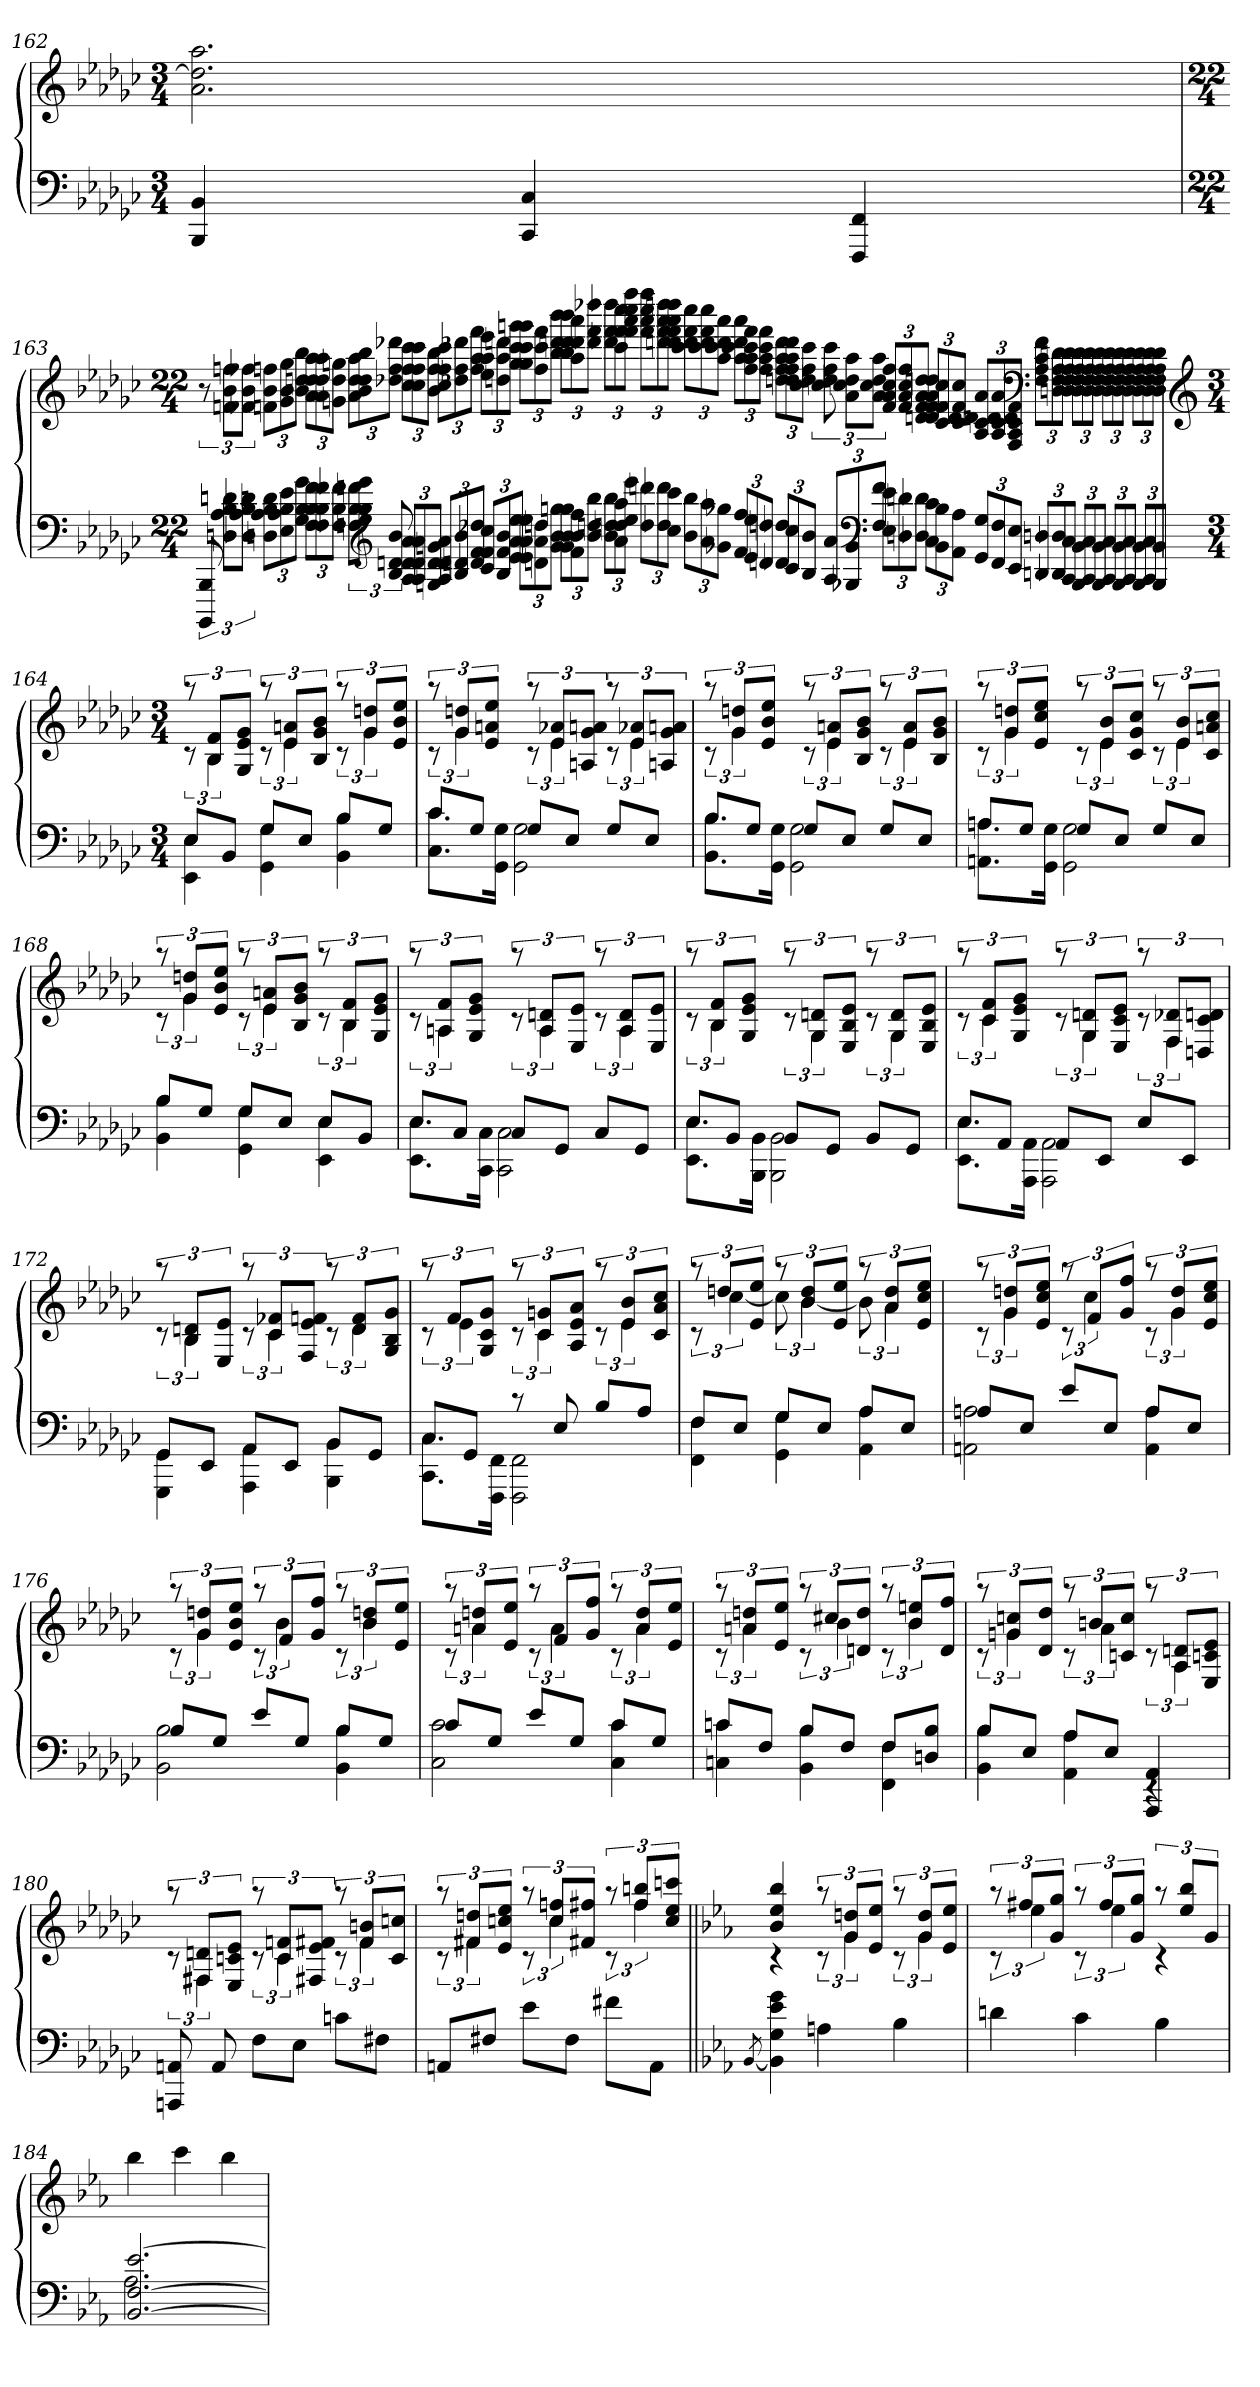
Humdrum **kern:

**kern	**kern
*part1	*part1
*staff2	*staff1
*clefF4	*clefG2
*k[b-e-a-d-g-c-]	*k[b-e-a-d-g-c-]
*M3/4	*M3/4
=162	=162
4BBB- 4BB-	2.a- 2.dd] 2.aa-
4CC- 4C-	.
4FFF 4FF	.
=163	=163
*M22/4	*M22/4
12BBBB- 12BBB-	12r
12Dn 12A- 12B- 12dnL	12fn 12b- 12ffnL
12D-X 12A- 12B- 12d-XJ	12f-X 12b- 12ff-XJ
12Dn 12A- 12B- 12dnL	12fn 12b- 12ffnL
12E- 12A- 12B- 12e-	12g- 12b- 12gg-
12G- 12B- 12g-J	12b- 12ddn 12bb-J
12F 12B- 12fL	12a- 12dd 12aa-L
12F 12B- 12f	12a- 12dd 12aa-
12F-X 12B- 12f-XJ	12gn 12dd 12ggnJ
12Fn 12B- 12fnL	12a- 12dd 12aa-L
12G- 12B- 12g-J	12b- 12dd 12bb-
*clefG2	*
12B- 12dn 12b-	12dd-X 12ff 12ddd-XJ
12A- 12d 12a-L	12cc- 12ff 12ccc-L
12A- 12d 12a-	12cc- 12ff 12ccc-
12Gn 12d 12gnJ	12b- 12ff 12bb-J
12A- 12d 12a-L	12cc- 12ff 12ccc-L
12B- 12dn 12b-	12dd-X 12ff 12ddd-X
12d-X 12f 12dd-XJ	12ff 12aa- 12fffJ
12c- 12f 12cc-L	12ee- 12aa- 12eee-L
12B- 12f 12b-	12ddn 12aa- 12dddn
12e- 12a- 12ee-J	12gg 12ccc- 12gggnJ
12e- 12a- 12ee-L	12gg 12ccc- 12gggL
12dn 12a- 12ddn	12ff 12ccc- 12fff
12g 12b- 12ggnJ	12bb- 12dddn 12bbb-J
12g 12b- 12ggL	12bb- 12ddd 12bbb-L
12f 12b- 12ff	12aa- 12ddd 12aaa-
12b- 12ddn 12bb-J	12ddd-X 12fff 12dddd-XJ
12b- 12ddn 12bb-L	12ddd-X 12fff 12dddd-XL
12a- 12dd 12aa-	12ccc- 12fff 12cccc-
12ee- 12eee-J	12fff 12aaa- 12cccc- 12ffffJ
12dd 12dddnL	12fff 12aaa- 12cccc- 12ffffL
12dd-X 12ddd-X	12dddn 12fff 12aaa- 12ddddn
12cc- 12ccc-J	12ddd 12fff 12aaa- 12ddddJ
12b- 12bb-L	12ccc- 12ddd 12fff 12cccc-L
12a- 12aa-	12ccc- 12ddd 12fff 12cccc-
12g-X 12gg-XJ	12aa- 12ccc- 12ddd 12aaa-J
12f 12ffL	12aa- 12ccc- 12ddd 12aaa-L
12e- 12ee-	12ff 12aa- 12ccc- 12fff
12dn 12ddnJ	12ff 12aa- 12ccc- 12fffJ
12d-X 12dd-XL	12ddn 12ff 12aa- 12dddL
12c- 12cc-	12dd 12ff 12aa- 12ddd
12B- 12b-J	12cc- 12dd 12ff 12ccc-J
12A- 12a-L	12cc- 12ddn 12ff 12ccc-
12G-X 12g-	12a- 12cc- 12ddn 12aa-L
*clefF4	*
12F 12fJ	12a- 12cc- 12dd 12aa-J
12E- 12e-L	12f 12a- 12cc- 12ffL
12Dn 12dn	12f 12a- 12cc- 12ff
12D-X 12d-XJ	12dn 12f 12a- 12ddnJ
12C- 12c-L	12d 12f 12a- 12ddL
12BB- 12B-	12c- 12d 12f 12cc-
12AA- 12A-J	12c- 12d 12f 12cc-J
12GG- 12G-L	12A- 12c- 12dn 12a-L
12FF 12F	12A- 12c- 12d 12a-
12EE- 12E-J	12F 12A- 12c- 12fJ
*	*clefF4
12DDn 12DnL	12F 12A- 12c- 12fL
12DD-X 12D-X	12Dn 12F 12A- 12dn
12CC- 12C-J	12D 12F 12A- 12dJ
12BBB- 12BB-L	12D 12F 12A- 12dL
12CC- 12C-	12D 12F 12A- 12d
12BBB- 12BB-J	12D 12F 12A- 12dJ
12CC- 12C-L	12D 12F 12A- 12dL
12BBB- 12BB-	12D 12F 12A- 12d
12CC- 12C-J	12D 12F 12A- 12dJ
12BBB- 12BB-L	12D 12F 12A- 12dL
12CC- 12C-	12D 12F 12A- 12d
12BBB- 12BB-J	12D 12F 12A- 12dJ
=164	=164
*	*clefG2
*M3/4	*M3/4
*^	*^
8E-L	4EE- 4E-	12raa	12rc
.	.	12B- 12fL	6B-
8BB-J	.	.	.
.	.	12G- 12e- 12g-J	.
8G-L	4GG- 4G-	12raa	12rc
.	.	12e- 12anL	6e-
8E-J	.	.	.
.	.	12B- 12g- 12b-J	.
8B-L	4BB- 4B-	12raa	12rc
.	.	12g- 12ddnL	6g-
8G-J	.	.	.
.	.	12e- 12b- 12ee-J	.
=165	=165	=165	=165
8c-L	8.C- 8.c-L	12raa	12rc
.	.	12g- 12ddnL	6g-
8G-J	.	.	.
.	.	12e- 12an 12ee-J	.
.	16GG- 16G-Jk	.	.
8G-L	2GG- 2G-	12raa	12rc
.	.	12e- 12a-XL	6e-
8E-J	.	.	.
.	.	12An 12g- 12anJ	.
8G-L	.	12raa	12rc
.	.	12e- 12a-XL	6e-
8E-J	.	.	.
.	.	12An 12g- 12anJ	.
=166	=166	=166	=166
8B-L	8.BB- 8.B-L	12raa	12rc
.	.	12g- 12ddnL	6g-
8G-J	.	.	.
.	.	12e- 12b- 12ee-J	.
.	16GG- 16G-Jk	.	.
8G-L	2GG- 2G-	12raa	12rc
.	.	12e- 12anL	6e-
8E-J	.	.	.
.	.	12B- 12g- 12b-J	.
8G-L	.	12raa	12rc
.	.	12e- 12aL	6e-
8E-J	.	.	.
.	.	12B- 12g- 12b-J	.
=167	=167	=167	=167
8AnL	8.AAn 8.AL	12raa	12rc
.	.	12g- 12ddnL	6g-
8G-J	.	.	.
.	.	12e- 12cc- 12ee-J	.
.	16GG- 16G-Jk	.	.
8G-L	2GG- 2G-	12raa	12rc
.	.	12e- 12b-L	6e-
8E-J	.	.	.
.	.	12c- 12g- 12cc-J	.
8G-L	.	12raa	12rc
.	.	12e- 12b-L	6e-
8E-J	.	.	.
.	.	12c- 12an 12cc-J	.
=168	=168	=168	=168
8B-L	4BB- 4B-	12raa	12rc
.	.	12g- 12ddnL	6g-
8G-J	.	.	.
.	.	12e- 12b- 12ee-J	.
8G-L	4GG- 4G-	12raa	12rc
.	.	12e- 12anL	6e-
8E-J	.	.	.
.	.	12B- 12g- 12b-J	.
8E-L	4EE- 4E-	12raa	12rc
.	.	12B- 12fL	6B-
8BB-J	.	.	.
.	.	12G- 12e- 12g-J	.
=169	=169	=169	=169
8E-L	8.EE- 8.E-L	12raa	12rc
.	.	12An 12fL	6A
8C-J	.	.	.
.	.	12G- 12e- 12g-J	.
.	16CC- 16C-Jk	.	.
8C-L	2CC- 2C-	12raa	12rc
.	.	12A 12dnL	6A
8GG-J	.	.	.
.	.	12E- 12e-J	.
8C-L	.	12raa	12rc
.	.	12A 12dL	6A
8GG-J	.	.	.
.	.	12E- 12e-J	.
=170	=170	=170	=170
8E-L	8.EE- 8.E-L	12raa	12rc
.	.	12B- 12fL	6B-
8BB-J	.	.	.
.	.	12G- 12e- 12g-J	.
.	16BBB- 16BB-Jk	.	.
8BB-L	2BBB- 2BB-	12raa	12rc
.	.	12G- 12dnL	6G-
8GG-J	.	.	.
.	.	12E- 12B- 12e-J	.
8BB-L	.	12raa	12rc
.	.	12G- 12dL	6G-
8GG-J	.	.	.
.	.	12E- 12B- 12e-J	.
=171	=171	=171	=171
8E-L	8.EE- 8.E-L	12raa	12rc
.	.	12c- 12fL	6c-
8AA-J	.	.	.
.	.	12G- 12e- 12g-J	.
.	16AAA- 16AA-Jk	.	.
8AA-L	2AAA- 2AA-	12raa	12rc
.	.	12G- 12dnL	6G-
8EE-J	.	.	.
.	.	12E- 12c- 12e-J	.
8E-L	.	12raa	12rc
.	.	12F 12d-XL	6F
8EE-J	.	.	.
.	.	12Dn 12c- 12dnJ	.
=172	=172	=172	=172
8GG-L	4GGG- 4GG-	12raa	12rc
.	.	12B- 12dnL	6B-
8EE-J	.	.	.
.	.	12E- 12e-J	.
8AA-L	4AAA- 4AA-	12raa	12rc
.	.	12c- 12f-XL	6c-
8EE-J	.	.	.
.	.	12F 12e- 12fnJ	.
8BB-L	4BBB- 4BB-	12raa	12rc
.	.	12d 12fL	6d
8GG-J	.	.	.
.	.	12G- 12B- 12g-J	.
=173	=173	=173	=173
8C-L	8.CC- 8.C-L	12raa	12rc
.	.	12fL	6e-
8GG-J	.	.	.
.	.	12G- 12c- 12g-J	.
.	16FFF 16FFJk	.	.
8rc	2FFF 2FF	12raa	12rc
.	.	12c- 12gnL	6c-
8E-	.	.	.
.	.	12A- 12e- 12a-J	.
8B-L	.	12raa	12rc
.	.	12e- 12b-L	6e-
8A-J	.	.	.
.	.	12c- 12a- 12cc-J	.
=174	=174	=174	=174
8FL	4FF 4F	12raa	12rc
.	.	12ddnL	[6cc-
8E-J	.	.	.
.	.	12e- 12ee-J	.
8G-L	4GG- 4G-	12raa	12cc-]
.	.	12b- 12ddL	[6b-
8E-J	.	.	.
.	.	12e- 12ee-J	.
8A-L	4AA- 4A-	12raa	12b-]
.	.	12a- 12ddL	6a-
8E-J	.	.	.
.	.	12e- 12cc- 12ee-J	.
=175	=175	=175	=175
8AnL	2AAn 2A	12raa	12rc
.	.	12g- 12ddnL	6g-
8E-J	.	.	.
.	.	12e- 12cc- 12ee-J	.
8e-L	.	12raa	12rc
.	.	12fL	6cc-
8E-J	.	.	.
.	.	12g- 12ffJ	.
8AL	4AA 4A	12raa	12rc
.	.	12g- 12ddL	6g-
8E-J	.	.	.
.	.	12e- 12cc- 12ee-J	.
=176	=176	=176	=176
8B-L	2BB- 2B-	12raa	12rc
.	.	12g- 12ddnL	6g-
8G-J	.	.	.
.	.	12e- 12b- 12ee-J	.
8e-L	.	12raa	12rc
.	.	12fL	6b-
8G-J	.	.	.
.	.	12g- 12ffJ	.
8B-L	4BB- 4B-	12raa	12rc
.	.	12b- 12ddnL	6b-
8G-J	.	.	.
.	.	12e- 12ee-J	.
=177	=177	=177	=177
8c-L	2C- 2c-	12raa	12rc
.	.	12an 12ddnL	6a
8G-J	.	.	.
.	.	12e- 12ee-J	.
8e-L	.	12raa	12rc
.	.	12fL	6a
8G-J	.	.	.
.	.	12g- 12ffJ	.
8c-L	4C- 4c-	12raa	12rc
.	.	12a 12ddL	6a
8G-J	.	.	.
.	.	12e- 12ee-J	.
=178	=178	=178	=178
8cnL	4Cn 4c	12raa	12rc
.	.	12an 12ddnL	6a
8FJ	.	.	.
.	.	12e- 12ee-J	.
8B-L	4BB- 4B-	12raa	12rc
.	.	12cc#XL	6b-
8FJ	.	.	.
.	.	12dn 12ddJ	.
8FL	4FF 4F	12raa	12rc
.	.	12b- 12eenL	6b-
8Dn 8B-J	.	.	.
.	.	12d 12ffJ	.
=179	=179	=179	=179
8B-L	4BB- 4B-	12raa	12rc
.	.	12gn 12ccnL	6g
8E-J	.	.	.
.	.	12d- 12dd-J	.
8A-L	4AA- 4A-	12raa	12rc
.	.	12bnL	6a-
8E-J	.	.	.
.	.	12cn 12ccJ	.
4AAA- 4AA-	4rEE	12raa	12rc
.	.	12A- 12dnL	6A-
.	.	12E- 12cn 12e-J	.
*v	*v	*	*
=180	=180	=180
8AAAn 8AAn	12raa	12rc
.	12F#X 12dnL	6F#X
8AA	.	.
.	12E- 12cn 12e-J	.
8FL	12raa	12rc
.	12c 12fnL	6c
8E-J	.	.
.	12F#X 12e- 12f#XJ	.
8cnL	12raa	12rc
.	12f# 12bnL	6f#
8F#XJ	.	.
.	12c 12ccnJ	.
=181	=181	=181
8AAnL	12raa	12rc
.	12f#X 12ddnL	6f#X
8F#XJ	.	.
.	12e- 12ccn 12ee-J	.
8e-L	12raa	12rc
.	12cc 12ffnL	6cc
8F#J	.	.
.	12f#X 12ff#XJ	.
8f#XL	12raa	12rc
.	12ff# 12bbnL	6ff#
8AAJ	.	.
.	12cc 12ee- 12cccnJ	.
=182||	=182||	=182||
*k[b-e-a-]	*k[b-e-a-]	*
[8qBB-/	.	.
4BB-] 4G 4e- 4g	4b- 4ee- 4bb-	4rc
4An	12raa	12rc
.	12g 12ddnL	6g
.	12e- 12ee-J	.
4B-	12raa	12rc
.	12g 12ddL	6g
.	12e- 12ee-J	.
=183	=183	=183
4dn	12raa	12rc
.	12ff#XL	6ee-
.	12g 12ggJ	.
4c	12raa	12rc
.	12ff#L	6ee-
.	12g 12ggJ	.
4B-	12raa	4rc
.	12ee- 12bb-L	.
.	12gJ	.
*	*v	*v
=184	=184
*^	*
[2.BB- [2.F [2.e-	2.A-	4bb-
.	.	4ccc
.	.	4bb-
*v	*v	*
=	=
*-	*-
